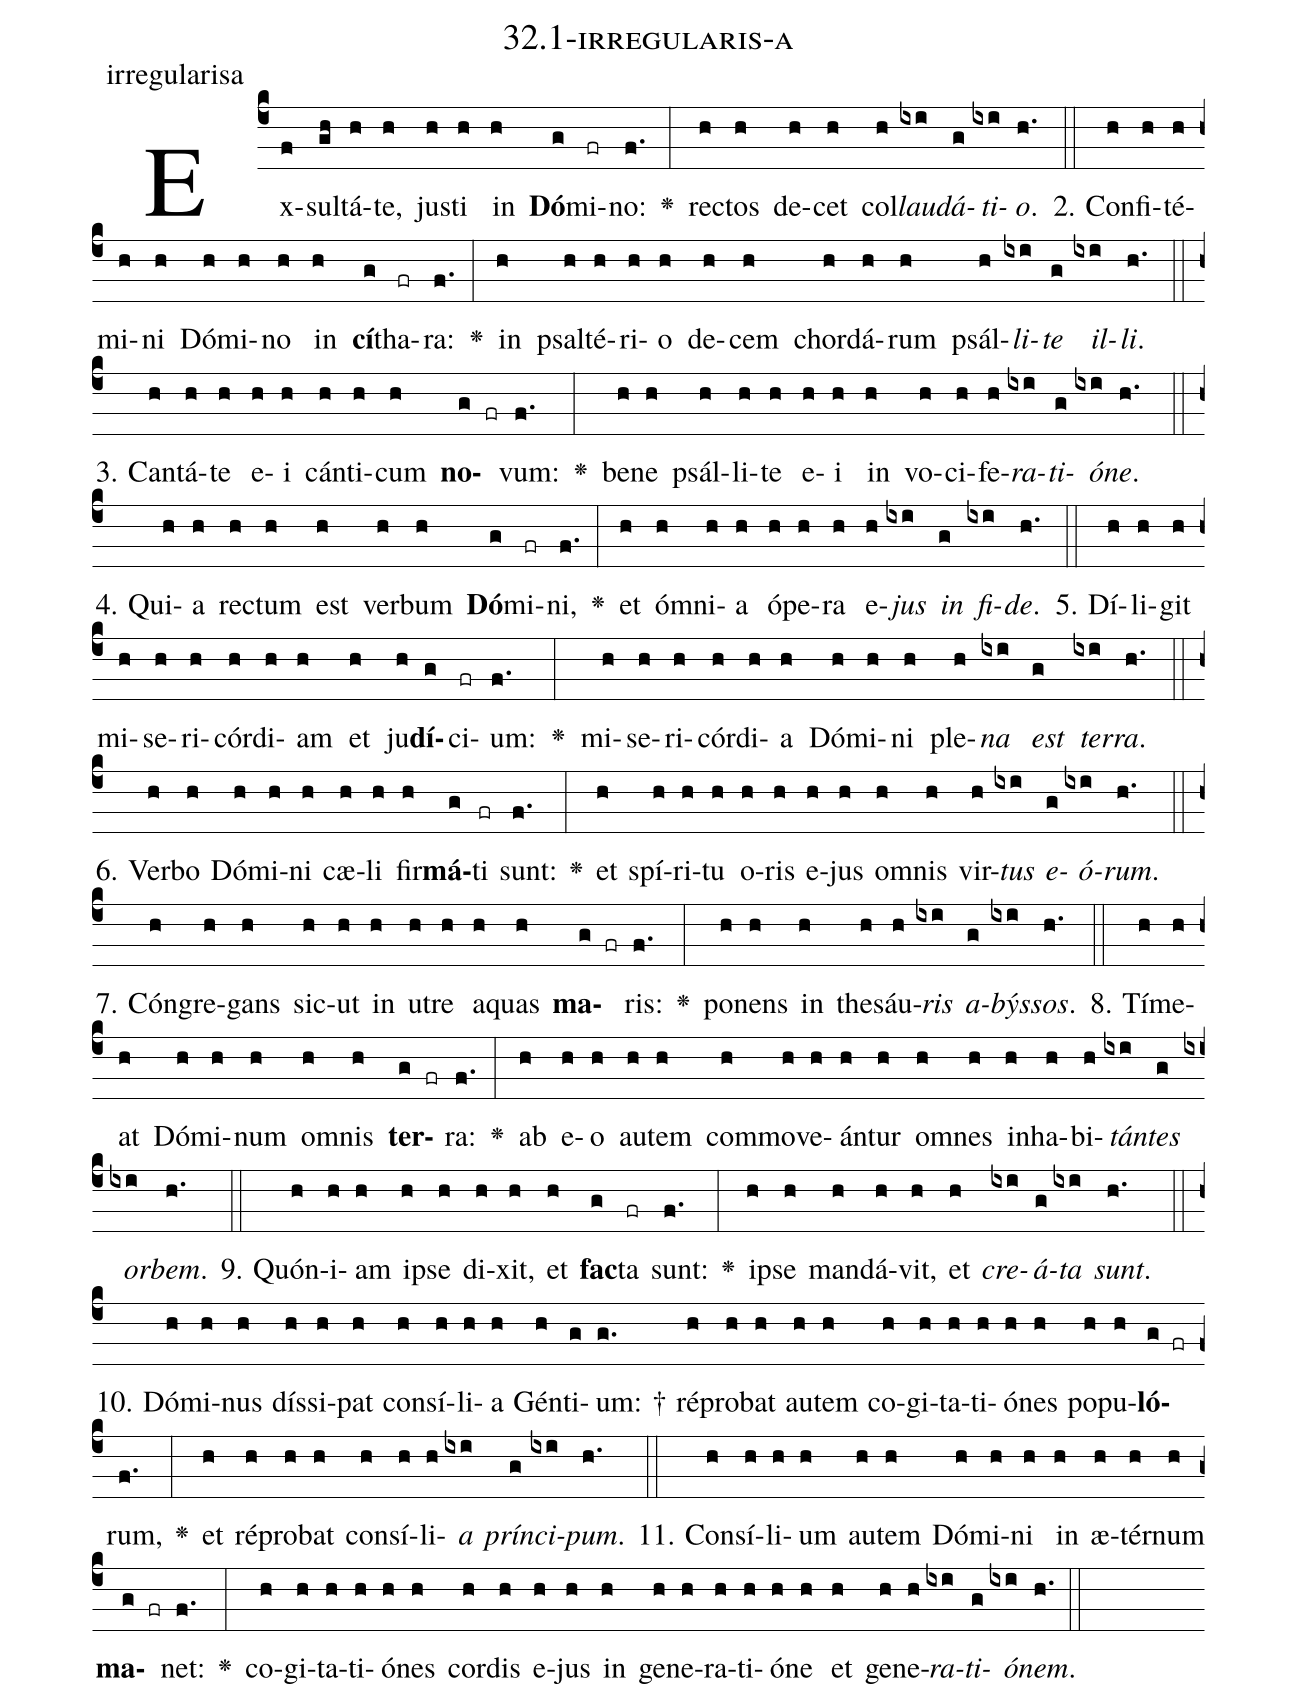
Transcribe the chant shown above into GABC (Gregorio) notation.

name: 32.1-irregularis-a;
annotation: irregularisa;
%%
(c4)Ex(f)sul(gh)tá(h)te,(h) jus(h)ti(h) in(h) <b>Dó</b>(g)mi(fr)no:(f.) <v>\greheightstar</v>(:) rec(h)tos(h) de(h)cet(h) col(h)<i>lau</i>(ixi)<i>dá</i>(g)<i>ti</i>(ixi)<i>o</i>.(h.) (::)
2. Con(h)fi(h)té(h)mi(h)ni(h) Dó(h)mi(h)no(h) in(h) <b>cí</b>(g)tha(fr)ra:(f.) <v>\greheightstar</v>(:) in(h) psal(h)té(h)ri(h)o(h) de(h)cem(h) chor(h)dá(h)rum(h) psál(h)<i>li</i>(ixi)<i>te</i>(g) <i>il</i>(ixi)<i>li</i>.(h.) (::)
3. Can(h)tá(h)te(h) e(h)i(h) cán(h)ti(h)cum(h) <b>no</b>(g fr)vum:(f.) <v>\greheightstar</v>(:) be(h)ne(h) psál(h)li(h)te(h) e(h)i(h) in(h) vo(h)ci(h)fe(h)<i>ra</i>(ixi)<i>ti</i>(g)<i>ó</i>(ixi)<i>ne</i>.(h.) (::)
4. Qui(h)a(h) rec(h)tum(h) est(h) ver(h)bum(h) <b>Dó</b>(g)mi(fr)ni,(f.) <v>\greheightstar</v>(:) et(h) óm(h)ni(h)a(h) ó(h)pe(h)ra(h) e(h)<i>jus</i>(ixi) <i>in</i>(g) <i>fi</i>(ixi)<i>de</i>.(h.) (::)
5. Dí(h)li(h)git(h) mi(h)se(h)ri(h)cór(h)di(h)am(h) et(h) ju(h)<b>dí</b>(g)ci(fr)um:(f.) <v>\greheightstar</v>(:) mi(h)se(h)ri(h)cór(h)di(h)a(h) Dó(h)mi(h)ni(h) ple(h)<i>na</i>(ixi) <i>est</i>(g) <i>ter</i>(ixi)<i>ra</i>.(h.) (::)
6. Ver(h)bo(h) Dó(h)mi(h)ni(h) cæ(h)li(h) fir(h)<b>má</b>(g)ti(fr) sunt:(f.) <v>\greheightstar</v>(:) et(h) spí(h)ri(h)tu(h) o(h)ris(h) e(h)jus(h) om(h)nis(h) vir(h)<i>tus</i>(ixi) <i>e</i>(g)<i>ó</i>(ixi)<i>rum</i>.(h.) (::)
7. Cón(h)gre(h)gans(h) sic(h)ut(h) in(h) u(h)tre(h) a(h)quas(h) <b>ma</b>(g fr)ris:(f.) <v>\greheightstar</v>(:) po(h)nens(h) in(h) the(h)sáu(h)<i>ris</i>(ixi) <i>a</i>(g)<i>býs</i>(ixi)<i>sos</i>.(h.) (::)
8. Tí(h)me(h)at(h) Dó(h)mi(h)num(h) om(h)nis(h) <b>ter</b>(g fr)ra:(f.) <v>\greheightstar</v>(:) ab(h) e(h)o(h) au(h)tem(h) com(h)mo(h)ve(h)án(h)tur(h) om(h)nes(h) in(h)ha(h)bi(h)<i>tán</i>(ixi)<i>tes</i>(g) <i>or</i>(ixi)<i>bem</i>.(h.) (::)
9. Quón(h)i(h)am(h) ip(h)se(h) di(h)xit,(h) et(h) <b>fac</b>(g)ta(fr) sunt:(f.) <v>\greheightstar</v>(:) ip(h)se(h) man(h)dá(h)vit,(h) et(h) <i>cre</i>(ixi)<i>á</i>(g)<i>ta</i>(ixi) <i>sunt</i>.(h.) (::)
10. Dó(h)mi(h)nus(h) dís(h)si(h)pat(h) con(h)sí(h)li(h)a(h) Gén(h)ti(g)um: †(g.) ré(h)pro(h)bat(h) au(h)tem(h) co(h)gi(h)ta(h)ti(h)ó(h)nes(h) po(h)pu(h)<b>ló</b>(g fr)rum,(f.) <v>\greheightstar</v>(:) et(h) ré(h)pro(h)bat(h) con(h)sí(h)li(h)<i>a</i>(ixi) <i>prín</i>(g)<i>ci</i>(ixi)<i>pum</i>.(h.) (::)
11. Con(h)sí(h)li(h)um(h) au(h)tem(h) Dó(h)mi(h)ni(h) in(h) æ(h)tér(h)num(h) <b>ma</b>(g fr)net:(f.) <v>\greheightstar</v>(:) co(h)gi(h)ta(h)ti(h)ó(h)nes(h) cor(h)dis(h) e(h)jus(h) in(h) ge(h)ne(h)ra(h)ti(h)ó(h)ne(h) et(h) ge(h)ne(h)<i>ra</i>(ixi)<i>ti</i>(g)<i>ó</i>(ixi)<i>nem</i>.(h.) (::)
